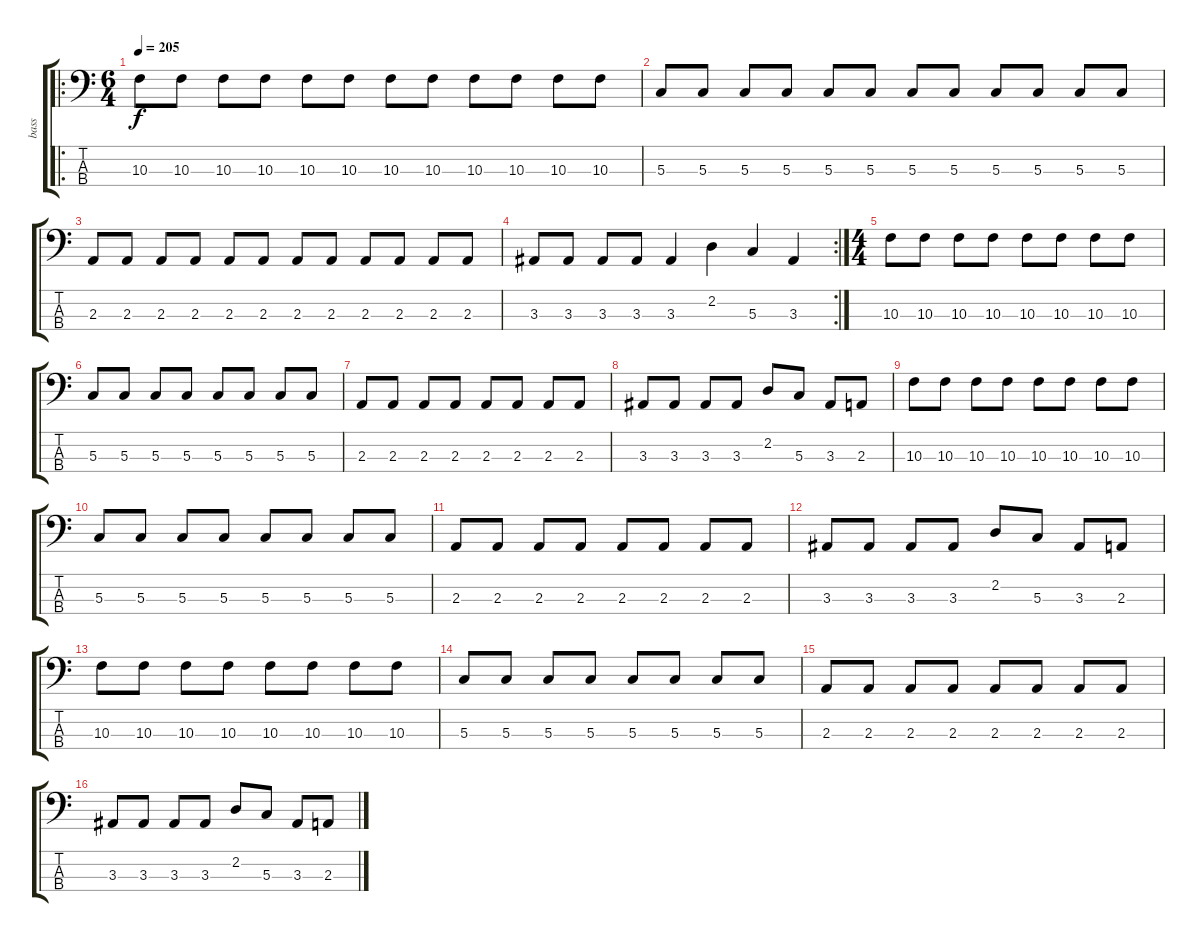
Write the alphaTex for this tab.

\track ("bass" "bass") {instrument electricbassfinger}
\staff {score tabs}
\tuning (F2 C2 G1 D1) {hide}
\ro
\ts (6 4)
\tempo 205
\clef f4
\ks c
10.3.8{dy f} 10.3.8 10.3.8 10.3.8 10.3.8 10.3.8 10.3.8 10.3.8 10.3.8 10.3.8 10.3.8 10.3.8 |
5.3.8 5.3.8 5.3.8 5.3.8 5.3.8 5.3.8 5.3.8 5.3.8 5.3.8 5.3.8 5.3.8 5.3.8 |
2.3.8 2.3.8 2.3.8 2.3.8 2.3.8 2.3.8 2.3.8 2.3.8 2.3.8 2.3.8 2.3.8 2.3.8 |
\rc 2
3.3.8 3.3.8 3.3.8 3.3.8 3.3.4 2.2.4 5.3.4 3.3.4 |
\ts (4 4)
10.3.8 10.3.8 10.3.8 10.3.8 10.3.8 10.3.8 10.3.8 10.3.8 |
5.3.8 5.3.8 5.3.8 5.3.8 5.3.8 5.3.8 5.3.8 5.3.8 |
2.3.8 2.3.8 2.3.8 2.3.8 2.3.8 2.3.8 2.3.8 2.3.8 |
3.3.8 3.3.8 3.3.8 3.3.8 2.2.8 5.3.8 3.3.8 2.3.8 |
10.3.8 10.3.8 10.3.8 10.3.8 10.3.8 10.3.8 10.3.8 10.3.8 |
5.3.8 5.3.8 5.3.8 5.3.8 5.3.8 5.3.8 5.3.8 5.3.8 |
2.3.8 2.3.8 2.3.8 2.3.8 2.3.8 2.3.8 2.3.8 2.3.8 |
3.3.8 3.3.8 3.3.8 3.3.8 2.2.8 5.3.8 3.3.8 2.3.8 |
10.3.8 10.3.8 10.3.8 10.3.8 10.3.8 10.3.8 10.3.8 10.3.8 |
5.3.8 5.3.8 5.3.8 5.3.8 5.3.8 5.3.8 5.3.8 5.3.8 |
2.3.8 2.3.8 2.3.8 2.3.8 2.3.8 2.3.8 2.3.8 2.3.8 |
3.3.8 3.3.8 3.3.8 3.3.8 2.2.8 5.3.8 3.3.8 2.3.8
